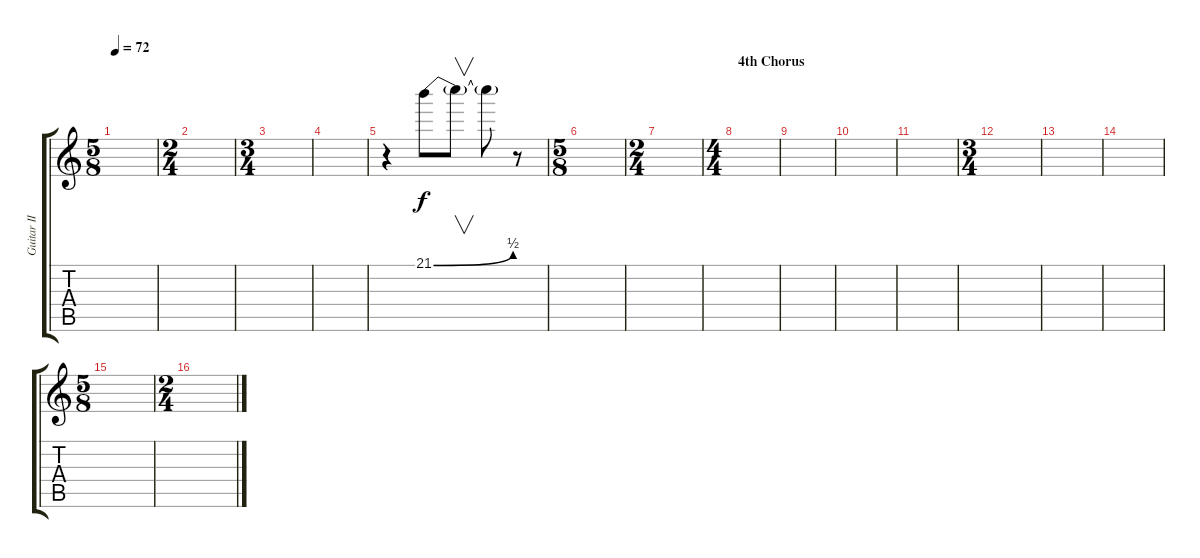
\track ("Guitar II" "Guitar II") {instrument distortionguitar}
\staff {score tabs}
\tuning (D4 A3 F3 C3 G2 D2) {hide}
\ts (5 8)
\tempo 72
\clef g2
\ks c
|
\ts (2 4)
|
\ts (3 4)
|
|
r.4 21.1{be (bend 0 0 60 2)}.8 21.1{t}.8{v} 21.1{t}.8 r.8 |
\ts (5 8)
|
\ts (2 4)
|
\ts (4 4)
\section ("" "4th Chorus")
|
|
|
|
\ts (3 4)
|
|
|
\ts (5 8)
|
\ts (2 4)
